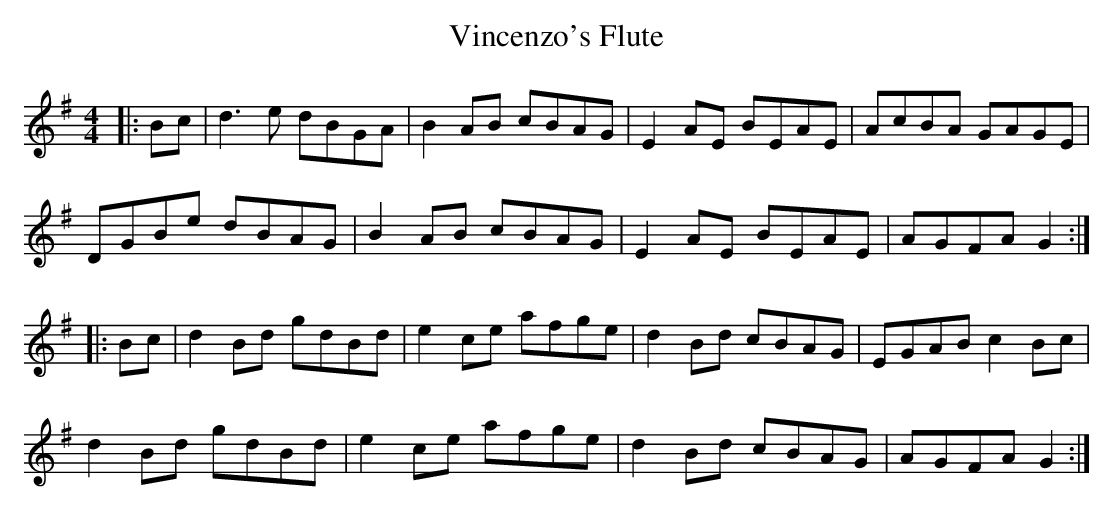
X:1
T: Vincenzo's Flute
M: 4/4
L: 1/8
K: Gmaj
|:Bc|d3e dBGA|B2AB cBAG|E2AE BEAE|AcBA GAGE|
DGBe dBAG|B2AB cBAG|E2AE BEAE|AGFA G2:|
|:Bc|d2Bd gdBd|e2ce afge|d2Bd cBAG|EGAB c2Bc|
d2Bd gdBd|e2ce afge|d2Bd cBAG|AGFA G2:|
